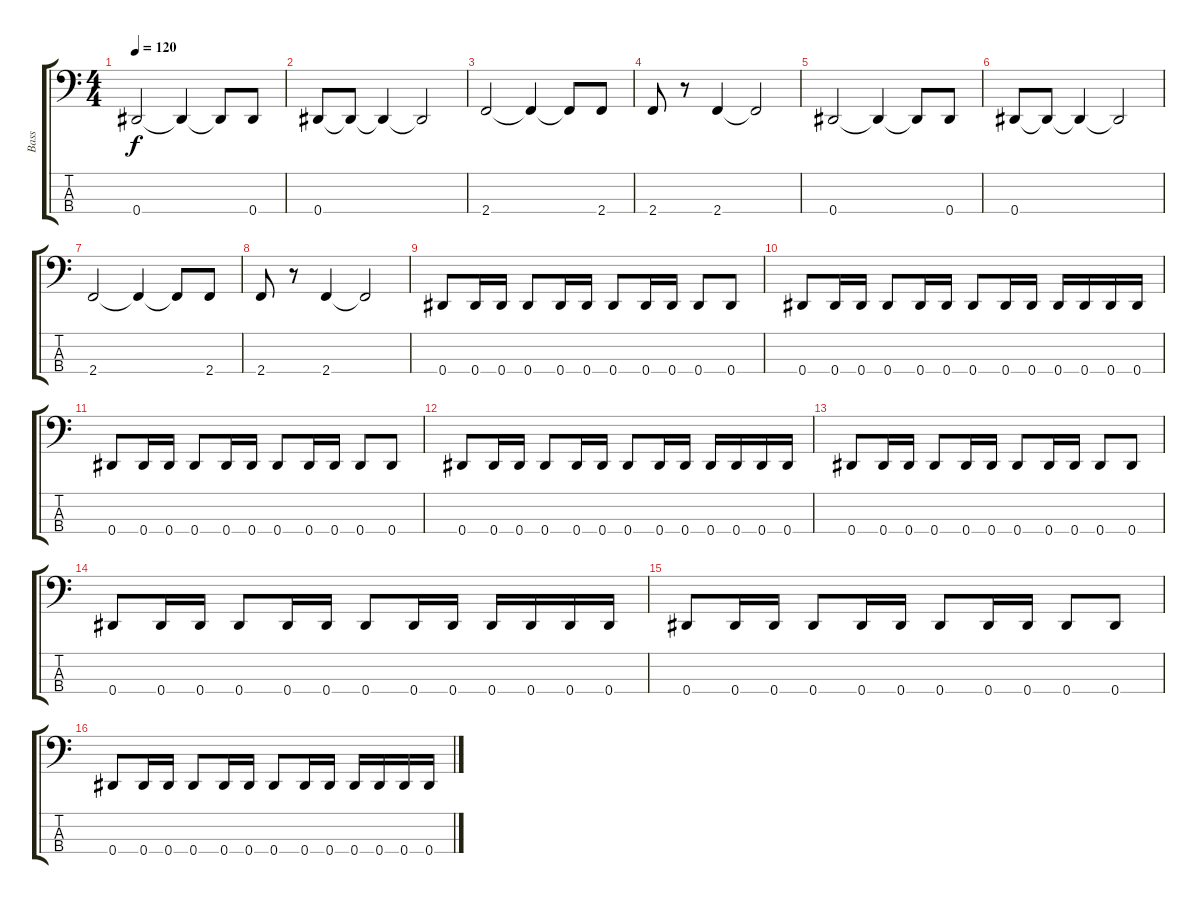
\track ("Bass" "Bass") {instrument acousticguitarnylon}
\staff {score tabs}
\tuning (Gb2 Db2 Ab1 Eb1) {hide}
\ts (4 4)
\tempo 120
\clef f4
\ks c
0.4.2{dy f} 0.4{t}.4 0.4{t}.8 0.4.8 |
0.4.8 0.4{t}.8 0.4{t}.4 0.4{t}.2 |
2.4.2 2.4{t}.4 2.4{t}.8 2.4.8 |
2.4.8 r.8 2.4.4 2.4{t}.2 |
0.4.2 0.4{t}.4 0.4{t}.8 0.4.8 |
0.4.8 0.4{t}.8 0.4{t}.4 0.4{t}.2 |
2.4.2 2.4{t}.4 2.4{t}.8 2.4.8 |
2.4.8 r.8 2.4.4 2.4{t}.2 |
0.4.8 0.4.16 0.4.16 0.4.8 0.4.16 0.4.16 0.4.8 0.4.16 0.4.16 0.4.8 0.4.8 |
0.4.8 0.4.16 0.4.16 0.4.8 0.4.16 0.4.16 0.4.8 0.4.16 0.4.16 0.4.16 0.4.16 0.4.16 0.4.16 |
0.4.8 0.4.16 0.4.16 0.4.8 0.4.16 0.4.16 0.4.8 0.4.16 0.4.16 0.4.8 0.4.8 |
0.4.8 0.4.16 0.4.16 0.4.8 0.4.16 0.4.16 0.4.8 0.4.16 0.4.16 0.4.16 0.4.16 0.4.16 0.4.16 |
0.4.8 0.4.16 0.4.16 0.4.8 0.4.16 0.4.16 0.4.8 0.4.16 0.4.16 0.4.8 0.4.8 |
0.4.8 0.4.16 0.4.16 0.4.8 0.4.16 0.4.16 0.4.8 0.4.16 0.4.16 0.4.16 0.4.16 0.4.16 0.4.16 |
0.4.8 0.4.16 0.4.16 0.4.8 0.4.16 0.4.16 0.4.8 0.4.16 0.4.16 0.4.8 0.4.8 |
0.4.8 0.4.16 0.4.16 0.4.8 0.4.16 0.4.16 0.4.8 0.4.16 0.4.16 0.4.16 0.4.16 0.4.16 0.4.16
